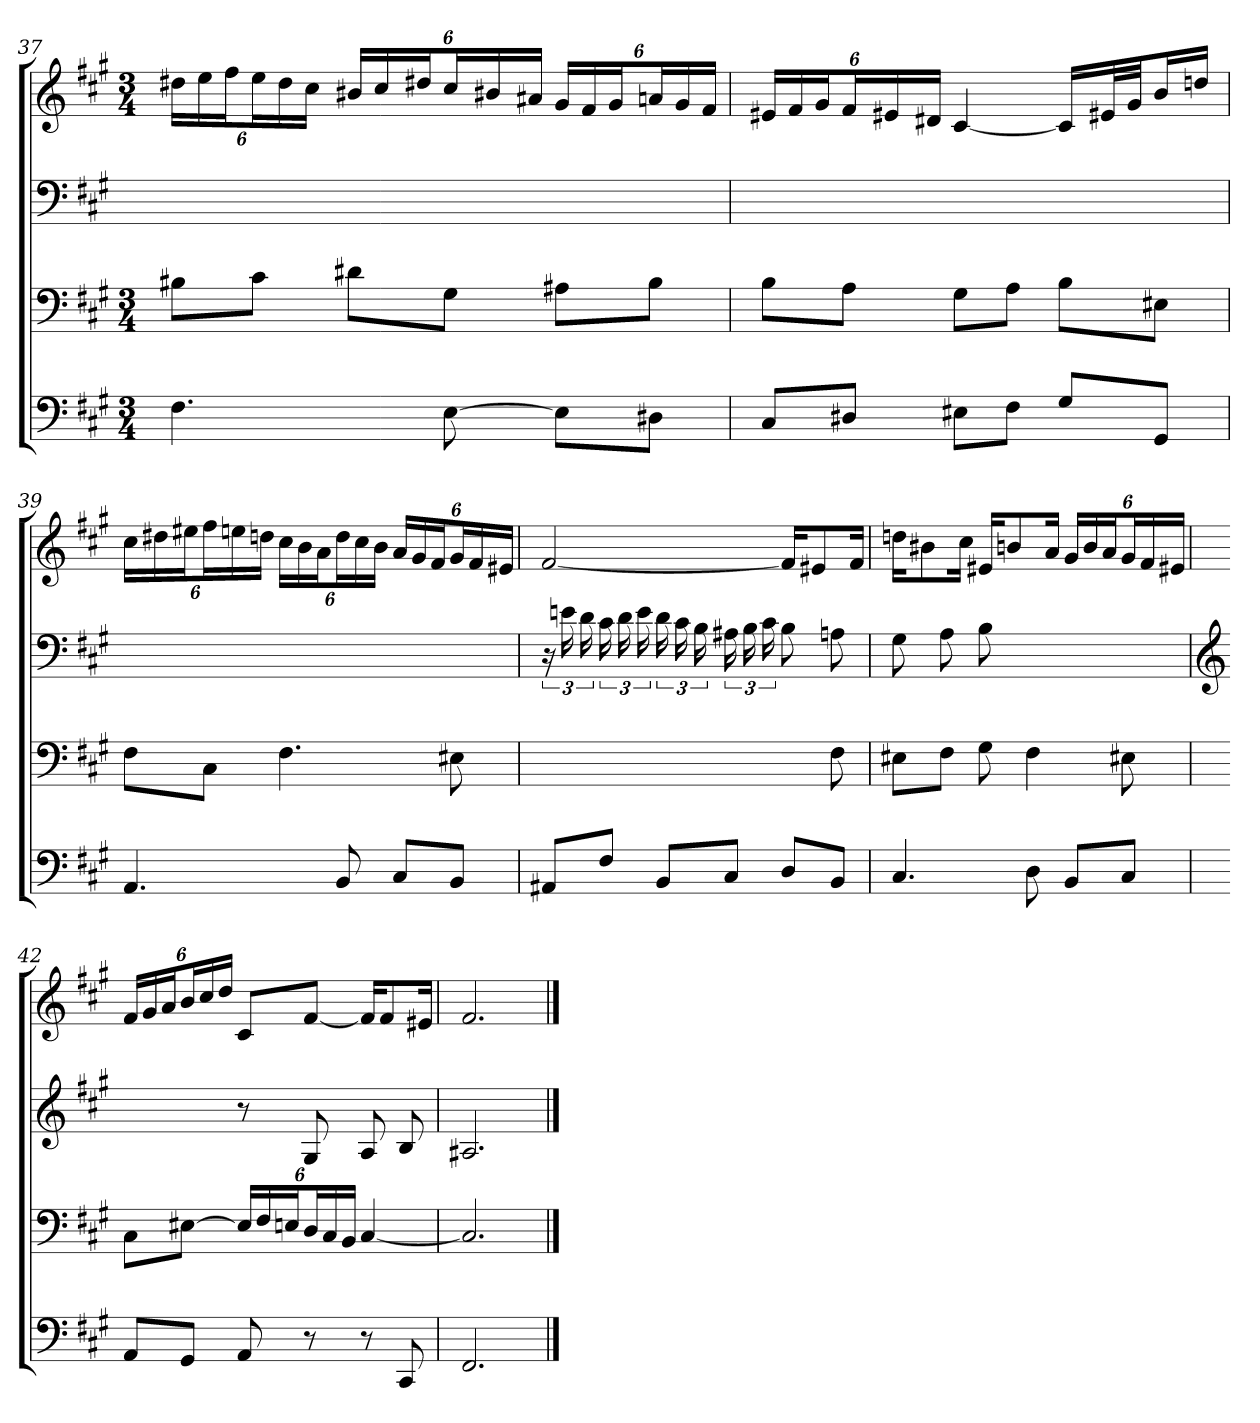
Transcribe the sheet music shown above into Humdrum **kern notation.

**kern	**kern	**kern	**kern
*part4	*part3	*part2	*part1
*staff4	*staff3	*staff2	*staff1
*clefF4	*clefF4	*clefF4	*clefG2
*k[f#c#g#]	*k[f#c#g#]	*k[f#c#g#]	*k[f#c#g#]
*f#:	*f#:	*	*f#:
*M3/4	*M3/4	*	*M3/4
*MM52	*MM52	*MM52	*MM52
=37	=37	=37	=37
4.F#	8B#X\L	2.ryy	24dd#X\LL
.	.	.	24ee\
.	.	.	24ff#\J
.	8c#\J	.	24ee\L
.	.	.	24dd#\
.	.	.	24cc#\JJ
.	8d#X\L	.	24b#X/LL
.	.	.	24cc#/
.	.	.	24dd#X/J
[8E	8G#\J	.	24cc#/L
.	.	.	24b#X/
.	.	.	24a#X/JJ
8E\L]	8A#X\L	.	24g#/LL
.	.	.	24f#/
.	.	.	24g#/J
8D#X\J	8B#\J	.	24an/L
.	.	.	24g#/
.	.	.	24f#/JJ
=38	=38	=38	=38
8C#/L	8B\L	2.ryy	24e#X/LL
.	.	.	24f#/
.	.	.	24g#/J
8D#X/J	8A\J	.	24f#/L
.	.	.	24e#X/
.	.	.	24d#X/JJ
8E#X\L	8G#\L	.	[4c#
8F#\J	8A\J	.	.
8G#/L	8B\L	.	16c#/LL]
.	.	.	32e#X/L
.	.	.	32g#/JJ
8GG#/J	8E#X\J	.	16b/L
.	.	.	16ddn/JJ
=39	=39	=39	=39
*	*	*	*MM51
4.AA	8F#\L	2.ryy	24cc#\LL
.	.	.	24dd#X\
.	.	.	24ee#X\J
.	8C#\J	.	24ff#\L
.	.	.	24een\
.	.	.	24ddn\JJ
.	4.F#	.	24cc#\LL
.	.	.	24b\
.	.	.	24a\J
8BB	.	.	24dd\L
.	.	.	24cc#\
.	.	.	24b\JJ
8C#/L	.	.	24a/LL
.	.	.	24g#/
.	.	.	24f#/J
8BB/J	8E#X	.	24g#/L
.	.	.	24f#/
.	.	.	24e#X/JJ
=40	=40	=40	=40
*	*	*	*MM51
8AA#X/L	4ryy	24r	[2f#
.	.	24en	.
.	.	24d	.
8F#/J	.	24c#	.
.	.	24d	.
.	.	24e	.
8BB/L	4ryy	24d	.
.	.	24c#	.
.	.	24B	.
8C#/J	.	24A#X	.
.	.	24B	.
.	.	24c#	.
8D/L	8ryy	8B	16f#/KL]
.	.	.	8e#X/
8BB/J	8F#	8An	.
.	.	.	16f#/Jk
=41	=41	=41	=41
4.C#	8E#X\L	8G#	16ddn\KL
.	.	.	8b#X\
.	8F#\J	8A	.
.	.	.	16cc#\Jk
.	8G#	8B	16e#X/KL
.	.	.	8bn/
8D	4F#	8ryy	.
.	.	.	16a/Jk
8BB/L	.	4ryy	24g#/LL
.	.	.	24b/
.	.	.	24a/J
8C#/J	8E#X	.	24g#/L
.	.	.	24f#/
.	.	.	24e#X/JJ
=42	=42	=42	=42
*	*	*clefG2	*
8AA/L	8C#\L	4ryy	24f#/LL
.	.	.	24g#/
.	.	.	24a/J
8GG#/J	[8E#X\J	.	24b/L
.	.	.	24cc#/
.	.	.	24dd/JJ
*	*	*	*MM47
8AA	24E#/LL]	8r	8c#/L
.	24F#/	.	.
.	24En/J	.	.
8r	24D/L	8G#	[8f#/J
.	24C#/	.	.
.	24BB/JJ	.	.
*	*	*	*MM40
8r	[4C#	8A	16f#/KL]
.	.	.	8f#/
8CC#	.	8B	.
.	.	.	16e#X/Jk
=43	=43	=43	=43
2.FF#	2.C#]	2.A#X	2.f#
==	==	==	==
*-	*-	*-	*-
